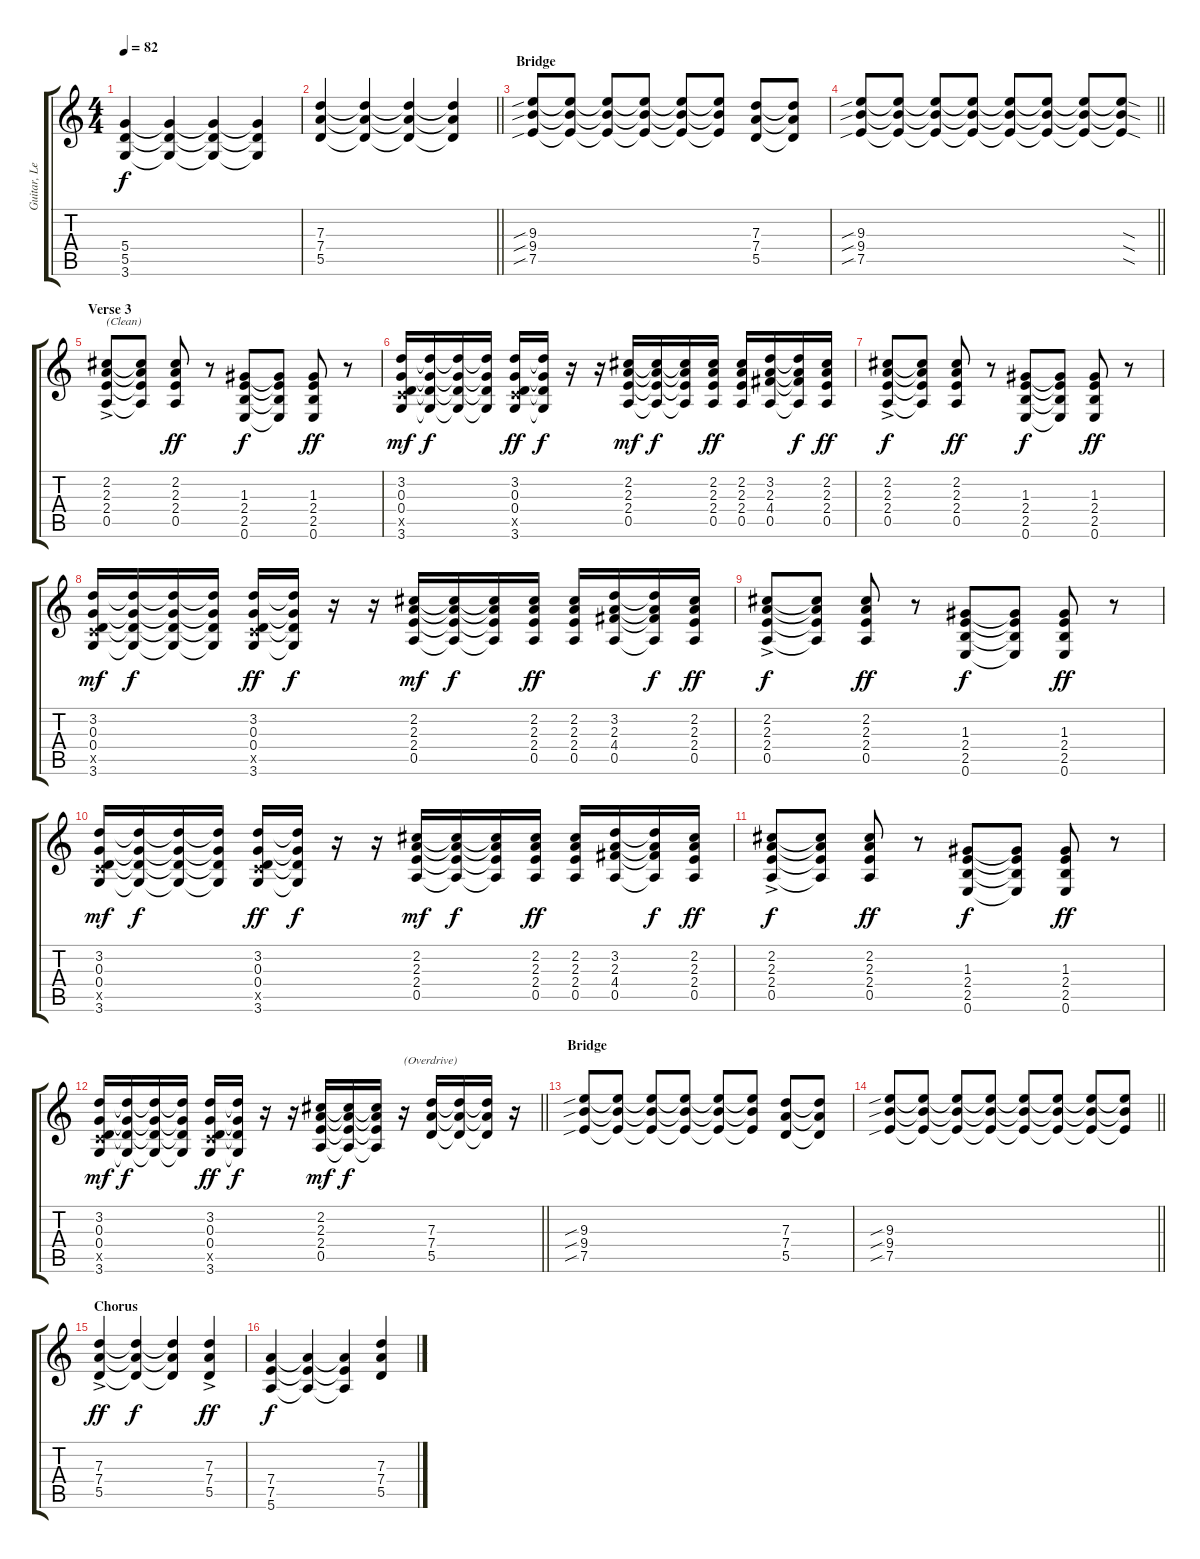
\track ("Guitar, Lead" "Guitar, Le") {instrument electricguitarclean}
\staff {score tabs}
\tuning (E4 B3 G3 D3 A2 E2) {hide}
\ts (4 4)
\tempo 82
\clef g2
\ks c
(5.4 5.5 3.6).4{dy f} (5.4{t} 5.5{t} 3.6{t}).4 (5.4{t} 5.5{t} 3.6{t}).4 (5.4{t} 5.5{t} 3.6{t}).4 |
\barLineRight lightlight
(7.3 7.4 5.5).4 (7.3{t} 7.4{t} 5.5{t}).4 (7.3{t} 7.4{t} 5.5{t}).4 (7.3{t} 7.4{t} 5.5{t}).4 |
\section ("" "Bridge")
(9.3{sib} 9.4{sib} 7.5{sib}).8 (9.3{t} 9.4{t} 7.5{t}).8 (9.3{t} 9.4{t} 7.5{t}).8 (9.3{t} 9.4{t} 7.5{t}).8 (9.3{t} 9.4{t} 7.5{t}).8 (9.3{t} 9.4{t} 7.5{t}).8 (7.3 7.4 5.5).8 (7.3{t} 7.4{t} 5.5{t}).8 |
\barLineRight lightlight
(9.3{sib} 9.4{sib} 7.5{sib}).8 (9.3{t} 9.4{t} 7.5{t}).8 (9.3{t} 9.4{t} 7.5{t}).8 (9.3{t} 9.4{t} 7.5{t}).8 (9.3{t} 9.4{t} 7.5{t}).8 (9.3{t} 9.4{t} 7.5{t}).8 (9.3{t} 9.4{t} 7.5{t}).8 (9.3{sod t} 9.4{sod t} 7.5{sod t}).8 |
\section ("" "Verse 3")
(2.2{ac} 2.3{ac} 2.4{ac} 0.5{ac}).8{txt "(Clean)" instrument electricguitarclean} (2.2{t} 2.3{t} 2.4{t} 0.5{t}).8 (2.2 2.3 2.4 0.5).8{dy ff} r.8 (1.3 2.4 2.5 0.6).8{dy f} (1.3{t} 2.4{t} 2.5{t} 0.6{t}).8 (1.3 2.4 2.5 0.6).8{dy ff} r.8 |
(3.2 0.3 0.4 3.5{x} 3.6).16{dy mf} (3.2{t} 0.3{t} 0.4{t} 3.6{t}).16{dy f} (3.2{t} 0.3{t} 0.4{t} 3.6{t}).16 (3.2{t} 0.3{t} 0.4{t} 3.6{t}).16 (3.2 0.3 0.4 3.5{x} 3.6).16{dy ff} (3.2{t} 0.3{t} 0.4{t} 3.6{t}).16{dy f} r.16 r.16 (2.2 2.3 2.4 0.5).16{dy mf} (2.2{t} 2.3{t} 2.4{t} 0.5{t}).16{dy f} (2.2{t} 2.3{t} 2.4{t} 0.5{t}).16 (2.2 2.3 2.4 0.5).16{dy ff} (2.2 2.3 2.4 0.5).16 (3.2 2.3 4.4 0.5).16 (3.2{t} 2.3{t} 4.4{t} 0.5{t}).16{dy f} (2.2 2.3 2.4 0.5).16{dy ff} |
(2.2{ac} 2.3{ac} 2.4{ac} 0.5{ac}).8{dy f} (2.2{t} 2.3{t} 2.4{t} 0.5{t}).8 (2.2 2.3 2.4 0.5).8{dy ff} r.8 (1.3 2.4 2.5 0.6).8{dy f} (1.3{t} 2.4{t} 2.5{t} 0.6{t}).8 (1.3 2.4 2.5 0.6).8{dy ff} r.8 |
(3.2 0.3 0.4 3.5{x} 3.6).16{dy mf} (3.2{t} 0.3{t} 0.4{t} 3.6{t}).16{dy f} (3.2{t} 0.3{t} 0.4{t} 3.6{t}).16 (3.2{t} 0.3{t} 0.4{t} 3.6{t}).16 (3.2 0.3 0.4 3.5{x} 3.6).16{dy ff} (3.2{t} 0.3{t} 0.4{t} 3.6{t}).16{dy f} r.16 r.16 (2.2 2.3 2.4 0.5).16{dy mf} (2.2{t} 2.3{t} 2.4{t} 0.5{t}).16{dy f} (2.2{t} 2.3{t} 2.4{t} 0.5{t}).16 (2.2 2.3 2.4 0.5).16{dy ff} (2.2 2.3 2.4 0.5).16 (3.2 2.3 4.4 0.5).16 (3.2{t} 2.3{t} 4.4{t} 0.5{t}).16{dy f} (2.2 2.3 2.4 0.5).16{dy ff} |
(2.2{ac} 2.3{ac} 2.4{ac} 0.5{ac}).8{dy f} (2.2{t} 2.3{t} 2.4{t} 0.5{t}).8 (2.2 2.3 2.4 0.5).8{dy ff} r.8 (1.3 2.4 2.5 0.6).8{dy f} (1.3{t} 2.4{t} 2.5{t} 0.6{t}).8 (1.3 2.4 2.5 0.6).8{dy ff} r.8 |
(3.2 0.3 0.4 3.5{x} 3.6).16{dy mf} (3.2{t} 0.3{t} 0.4{t} 3.6{t}).16{dy f} (3.2{t} 0.3{t} 0.4{t} 3.6{t}).16 (3.2{t} 0.3{t} 0.4{t} 3.6{t}).16 (3.2 0.3 0.4 3.5{x} 3.6).16{dy ff} (3.2{t} 0.3{t} 0.4{t} 3.6{t}).16{dy f} r.16 r.16 (2.2 2.3 2.4 0.5).16{dy mf} (2.2{t} 2.3{t} 2.4{t} 0.5{t}).16{dy f} (2.2{t} 2.3{t} 2.4{t} 0.5{t}).16 (2.2 2.3 2.4 0.5).16{dy ff} (2.2 2.3 2.4 0.5).16 (3.2 2.3 4.4 0.5).16 (3.2{t} 2.3{t} 4.4{t} 0.5{t}).16{dy f} (2.2 2.3 2.4 0.5).16{dy ff} |
(2.2{ac} 2.3{ac} 2.4{ac} 0.5{ac}).8{dy f} (2.2{t} 2.3{t} 2.4{t} 0.5{t}).8 (2.2 2.3 2.4 0.5).8{dy ff} r.8 (1.3 2.4 2.5 0.6).8{dy f} (1.3{t} 2.4{t} 2.5{t} 0.6{t}).8 (1.3 2.4 2.5 0.6).8{dy ff} r.8 |
\barLineRight lightlight
(3.2 0.3 0.4 3.5{x} 3.6).16{dy mf} (3.2{t} 0.3{t} 0.4{t} 3.6{t}).16{dy f} (3.2{t} 0.3{t} 0.4{t} 3.6{t}).16 (3.2{t} 0.3{t} 0.4{t} 3.6{t}).16 (3.2 0.3 0.4 3.5{x} 3.6).16{dy ff} (3.2{t} 0.3{t} 0.4{t} 3.6{t}).16{dy f} r.16 r.16 (2.2 2.3 2.4 0.5).16{dy mf} (2.2{t} 2.3{t} 2.4{t} 0.5{t}).16{dy f} (2.2{t} 2.3{t} 2.4{t} 0.5{t}).16 r.16{txt "(Overdrive)" instrument overdrivenguitar} (7.3 7.4 5.5).16 (7.3{t} 7.4{t} 5.5{t}).16 (7.3{t} 7.4{t} 5.5{t}).16 r.16 |
\section ("" "Bridge")
(9.3{sib} 9.4{sib} 7.5{sib}).8 (9.3{t} 9.4{t} 7.5{t}).8 (9.3{t} 9.4{t} 7.5{t}).8 (9.3{t} 9.4{t} 7.5{t}).8 (9.3{t} 9.4{t} 7.5{t}).8 (9.3{t} 9.4{t} 7.5{t}).8 (7.3 7.4 5.5).8 (7.3{t} 7.4{t} 5.5{t}).8 |
\barLineRight lightlight
(9.3{sib} 9.4{sib} 7.5{sib}).8 (9.3{t} 9.4{t} 7.5{t}).8 (9.3{t} 9.4{t} 7.5{t}).8 (9.3{t} 9.4{t} 7.5{t}).8 (9.3{t} 9.4{t} 7.5{t}).8 (9.3{t} 9.4{t} 7.5{t}).8 (9.3{t} 9.4{t} 7.5{t}).8 (9.3{t} 9.4{t} 7.5{t}).8 |
\section ("" "Chorus")
(7.3{ac} 7.4{ac} 5.5{ac}).4{dy ff} (7.3{t} 7.4{t} 5.5{t}).4{dy f} (7.3{t} 7.4{t} 5.5{t}).4 (7.3{ac} 7.4{ac} 5.5{ac}).4{dy ff} |
(7.4 7.5 5.6).4{dy f} (7.4{t} 7.5{t} 5.6{t}).4 (7.4{t} 7.5{t} 5.6{t}).4 (7.3 7.4 5.5).4
